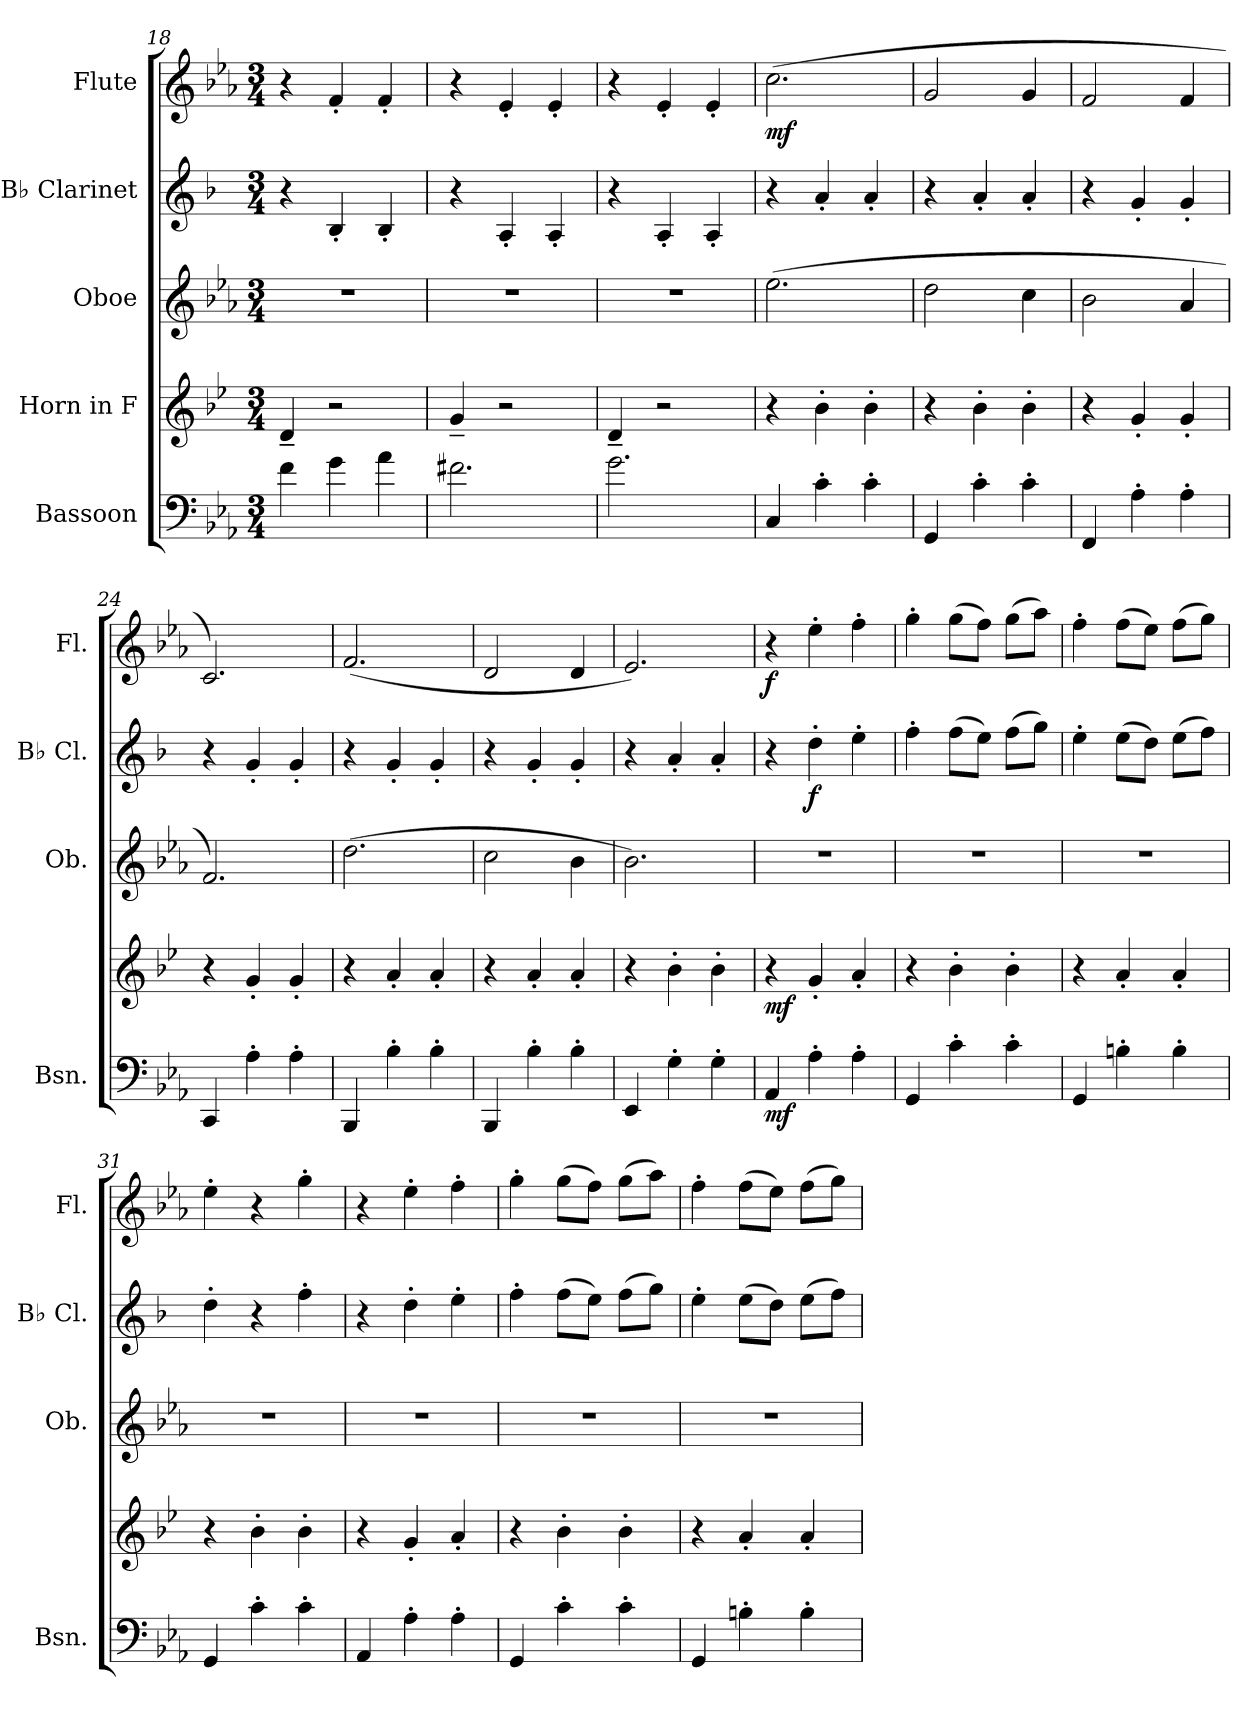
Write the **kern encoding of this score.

**kern	**dynam	**kern	**dynam	**kern	**kern	**dynam	**kern	**dynam
*part5	*part5	*part4	*part4	*part3	*part2	*part2	*part1	*part1
*staff5	*staff5	*staff4	*staff4	*staff3	*staff2	*staff2	*staff1	*staff1
*I"Bassoon	*	*I"Horn in F	*	*I"Oboe	*I"B♭ Clarinet	*	*I"Flute	*
*I'Bsn.	*	*	*	*I'Ob.	*I'B♭ Cl.	*	*I'Fl.	*
*clefF4	*	*clefG2	*	*clefG2	*clefG2	*	*clefG2	*
*	*	*ITrd4c7	*	*	*ITrd1c2	*	*	*
*k[b-e-a-]	*	*k[b-e-a-]	*	*k[b-e-a-]	*k[b-e-a-]	*	*k[b-e-a-]	*
*M3/4	*	*M3/4	*	*M3/4	*M3/4	*	*M3/4	*
=18	=18	=18	=18	=18	=18	=18	=18	=18
4f\	.	4G~/	.	2.r	4r	.	4r	.
4g\	.	2r	.	.	4A-'/	.	4f'/	.
4a-\	.	.	.	.	4A-'/	.	4f'/	.
=19	=19	=19	=19	=19	=19	=19	=19	=19
2.f#X\	.	4c~/	.	2.r	4r	.	4r	.
.	.	2r	.	.	4G'/	.	4e-'/	.
.	.	.	.	.	4G'/	.	4e-'/	.
=20	=20	=20	=20	=20	=20	=20	=20	=20
2.g\	.	4G~/	.	2.r	4r	.	4r	.
.	.	2r	.	.	4G'/	.	4e-'/	.
.	.	.	.	.	4G'/	.	4e-'/	.
=21	=21	=21	=21	=21	=21	=21	=21	=21
!	!	!	!	!	!	!	!	!LO:DY:b
4C/	.	4r	.	(2.ee-\	4r	.	(2.cc\	mf
4c'\	.	4e-'\	.	.	4g'/	.	.	.
4c'\	.	4e-'\	.	.	4g'/	.	.	.
=22	=22	=22	=22	=22	=22	=22	=22	=22
4GG/	.	4r	.	2dd\	4r	.	2g/	.
4c'\	.	4e-'\	.	.	4g'/	.	.	.
4c'\	.	4e-'\	.	4cc\	4g'/	.	4g/	.
=23	=23	=23	=23	=23	=23	=23	=23	=23
4FF/	.	4r	.	2b-\	4r	.	2f/	.
4A-'\	.	4c'/	.	.	4f'/	.	.	.
4A-'\	.	4c'/	.	4a-/	4f'/	.	4f/	.
=24	=24	=24	=24	=24	=24	=24	=24	=24
4CC/	.	4r	.	2.f/)	4r	.	2.c/)	.
4A-'\	.	4c'/	.	.	4f'/	.	.	.
4A-'\	.	4c'/	.	.	4f'/	.	.	.
=25	=25	=25	=25	=25	=25	=25	=25	=25
4BBB-/	.	4r	.	(2.dd\	4r	.	(2.f/	.
4B-'\	.	4d'/	.	.	4f'/	.	.	.
4B-'\	.	4d'/	.	.	4f'/	.	.	.
!!LO:LB:g=z
=26	=26	=26	=26	=26	=26	=26	=26	=26
4BBB-/	.	4r	.	2cc\	4r	.	2d/	.
4B-'\	.	4d'/	.	.	4f'/	.	.	.
4B-'\	.	4d'/	.	4b-\	4f'/	.	4d/	.
=27	=27	=27	=27	=27	=27	=27	=27	=27
4EE-/	.	4r	.	2.b-\)	4r	.	2.e-/)	.
4G'\	.	4e-'\	.	.	4g'/	.	.	.
4G'\	.	4e-'\	.	.	4g'/	.	.	.
=28	=28	=28	=28	=28	=28	=28	=28	=28
!	!LO:DY:b	!	!LO:DY:b	!	!	!	!	!LO:DY:b
4AA-/	mf	4r	mf	2.r	4r	.	4r	f
!	!	!	!	!	!	!LO:DY:b	!	!
4A-'\	.	4c'/	.	.	4cc'\	f	4ee-'\	.
4A-'\	.	4d'/	.	.	4dd'\	.	4ff'\	.
=29	=29	=29	=29	=29	=29	=29	=29	=29
4GG/	.	4r	.	2.r	4ee-'\	.	4gg'\	.
4c'\	.	4e-'\	.	.	(8ee-\L	.	(8gg\L	.
.	.	.	.	.	8dd\J)	.	8ff\J)	.
4c'\	.	4e-'\	.	.	(8ee-\L	.	(8gg\L	.
.	.	.	.	.	8ff\J)	.	8aa-\J)	.
=30	=30	=30	=30	=30	=30	=30	=30	=30
4GG/	.	4r	.	2.r	4dd'\	.	4ff'\	.
4Bn'\	.	4d'/	.	.	(8dd\L	.	(8ff\L	.
.	.	.	.	.	8cc\J)	.	8ee-\J)	.
4B'\	.	4d'/	.	.	(8dd\L	.	(8ff\L	.
.	.	.	.	.	8ee-\J)	.	8gg\J)	.
=31	=31	=31	=31	=31	=31	=31	=31	=31
4GG/	.	4r	.	2.r	4cc'\	.	4ee-'\	.
4c'\	.	4e-'\	.	.	4r	.	4r	.
4c'\	.	4e-'\	.	.	4ee-'\	.	4gg'\	.
=32	=32	=32	=32	=32	=32	=32	=32	=32
4AA-/	.	4r	.	2.r	4r	.	4r	.
4A-'\	.	4c'/	.	.	4cc'\	.	4ee-'\	.
4A-'\	.	4d'/	.	.	4dd'\	.	4ff'\	.
=33	=33	=33	=33	=33	=33	=33	=33	=33
4GG/	.	4r	.	2.r	4ee-'\	.	4gg'\	.
4c'\	.	4e-'\	.	.	(8ee-\L	.	(8gg\L	.
.	.	.	.	.	8dd\J)	.	8ff\J)	.
4c'\	.	4e-'\	.	.	(8ee-\L	.	(8gg\L	.
.	.	.	.	.	8ff\J)	.	8aa-\J)	.
!!LO:PB:g=z
=34	=34	=34	=34	=34	=34	=34	=34	=34
4GG/	.	4r	.	2.r	4dd'\	.	4ff'\	.
4Bn'\	.	4d'/	.	.	(8dd\L	.	(8ff\L	.
.	.	.	.	.	8cc\J)	.	8ee-\J)	.
4B'\	.	4d'/	.	.	(8dd\L	.	(8ff\L	.
.	.	.	.	.	8ee-\J)	.	8gg\J)	.
=	=	=	=	=	=	=	=	=
*-	*-	*-	*-	*-	*-	*-	*-	*-
